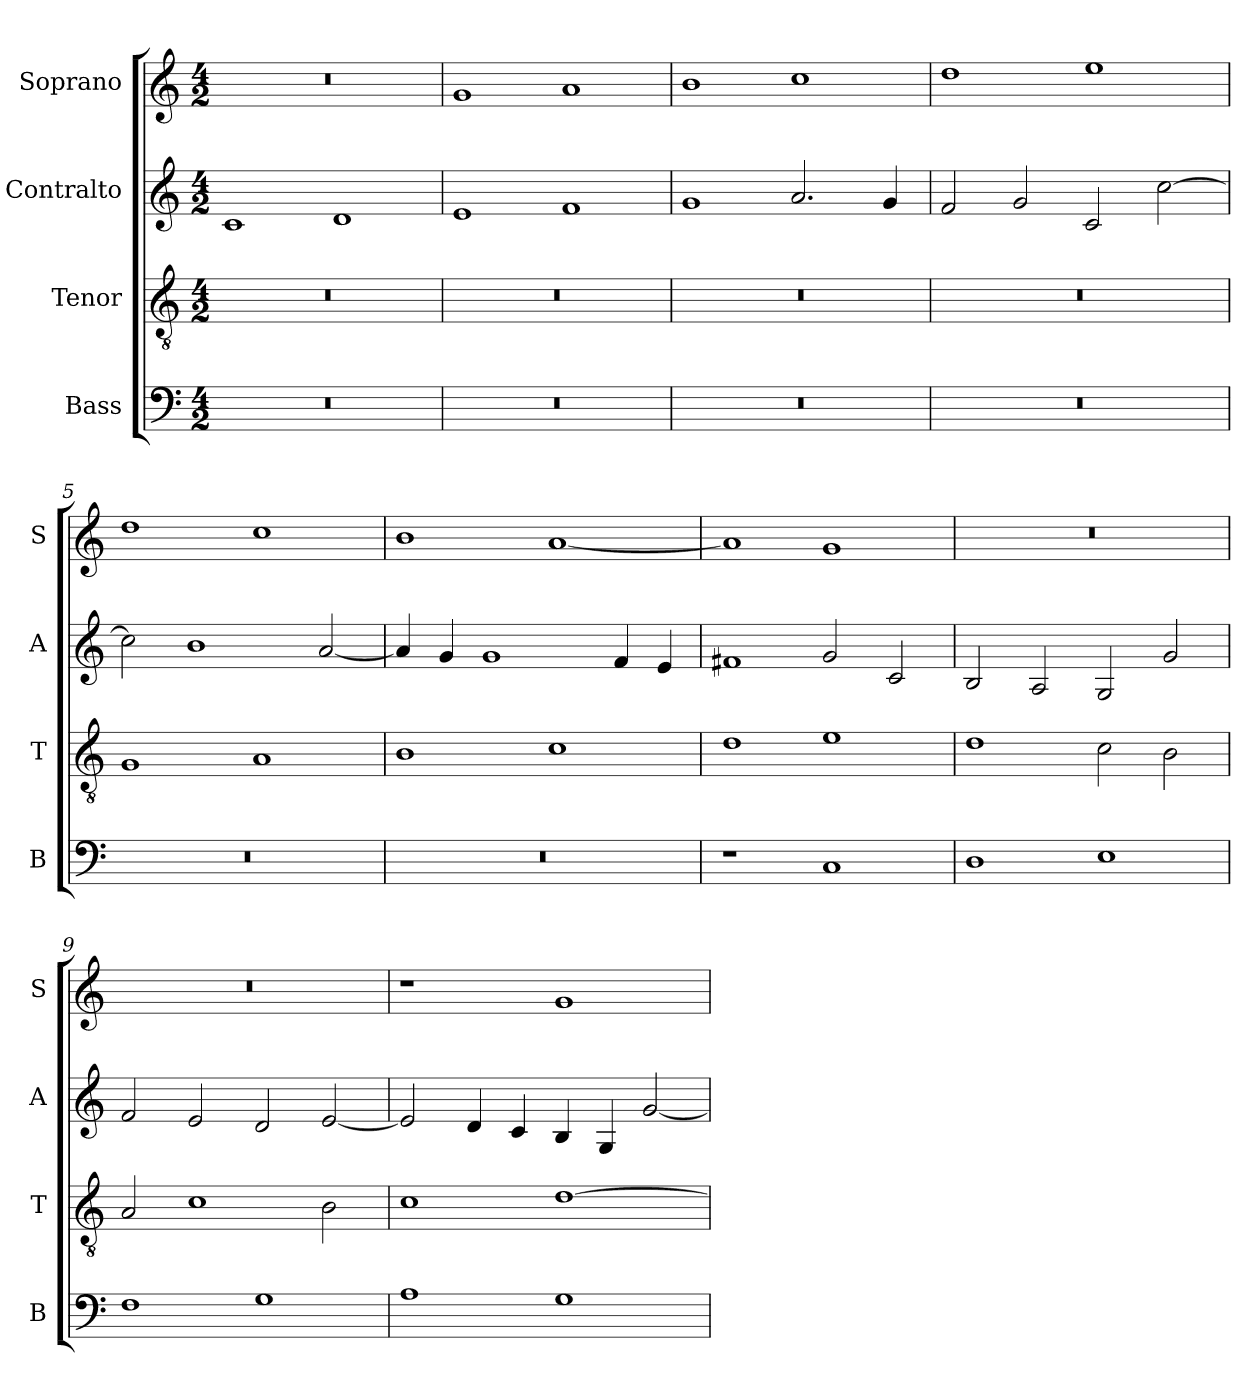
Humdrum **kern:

**kern	**kern	**kern	**kern
*part4	*part3	*part2	*part1
*staff4	*staff3	*staff2	*staff1
*I"Bass	*I"Tenor	*I"Contralto	*I"Soprano
*I'B	*I'T	*I'A	*I'S
*clefF4	*clefGv2	*clefG2	*clefG2
*k[]	*k[]	*k[]	*k[]
*C:ion	*C:ion	*C:ion	*C:ion
*M4/2	*M4/2	*M4/2	*M4/2
=1	=1	=1	=1
0r	0r	1c	0r
.	.	1d	.
=2	=2	=2	=2
0r	0r	1e	1g
.	.	1f	1a
=3	=3	=3	=3
0r	0r	1g	1b
.	.	2.a	1cc
.	.	4g	.
=4	=4	=4	=4
0r	0r	2f	1dd
.	.	2g	.
.	.	2c	1ee
.	.	[2cc	.
=5	=5	=5	=5
0r	1G	2cc]	1dd
.	.	1b	.
.	1A	.	1cc
.	.	[2a	.
=6	=6	=6	=6
0r	1B	4a]	1b
.	.	4g	.
.	.	1g	.
.	1c	.	[1a
.	.	4f	.
.	.	4e	.
=7	=7	=7	=7
1r	1d	1f#X	1a]
1C	1e	2g	1g
.	.	2c	.
=8	=8	=8	=8
1D	1d	2B	0r
.	.	2A	.
1E	2c	2G	.
.	2B	2g	.
=9	=9	=9	=9
1F	2A	2f	0r
.	1c	2e	.
1G	.	2d	.
.	2B	[2e	.
=10	=10	=10	=10
1A	1c	2e]	1r
.	.	4d	.
.	.	4c	.
1G	[1d	4B	1g
.	.	4G	.
.	.	[2g	.
=	=	=	=
*-	*-	*-	*-
